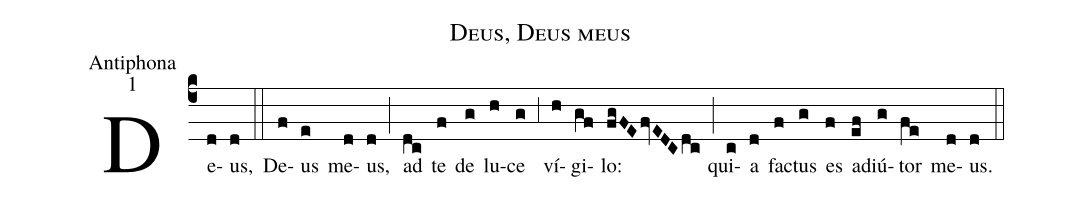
name:Deus, Deus meus;
office-part:Antiphona;
mode:1;
%%
(c4) De(d)us,(d) (::)
De(f)us(e) me(d)us,(d) (;) ad(dc) te(f) de(g) lu(h)ce(g) (,3) ví(h)gi(gf)lo:(fgFE/fvEDC/dc) (;) qui(c)a(d) fa(f)ctus(g) es(f) ad(ef)iú(g)tor(fe) me(d)us.(d) (::)
